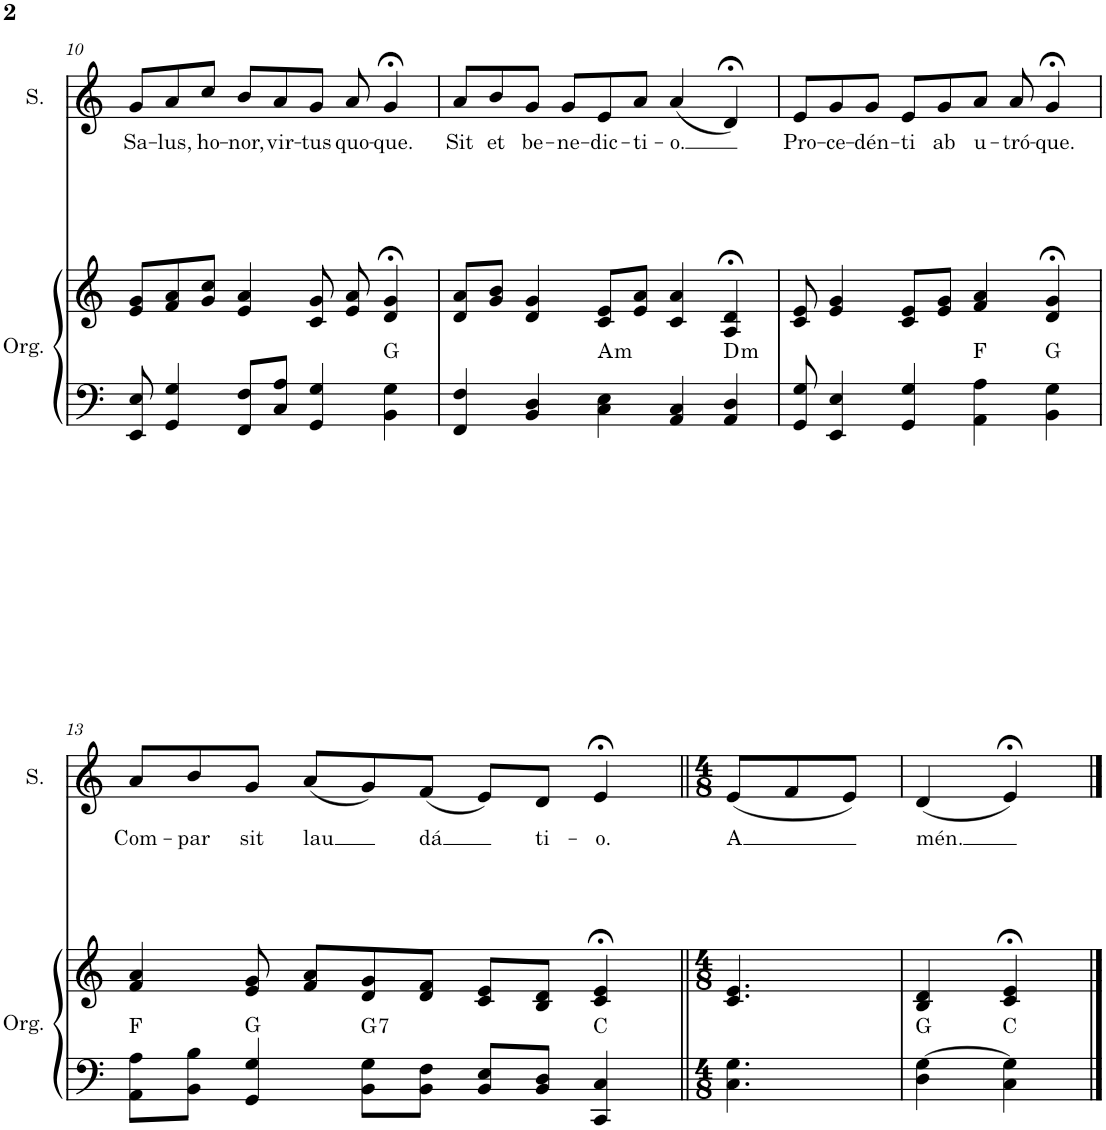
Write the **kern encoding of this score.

**kern	**kern	**harte	**kern	**text
*part2	*part2	*part2	*part1	*part1
*staff3	*staff2	*	*staff1	*staff1
*I"Órgano	*	*	*I"Soprano	*
*	*	*	*I'S.	*
!!LO:PB:g=z
*clefF4	*clefG2	*	*clefG2	*
*k[]	*k[]	*	*k[]	*
*M12/8	*M12/8	*	*M12/8	*
=10	=10	=10	=10	=10
!	!	!	!	!LO:LY:b
8EE/ 8E/	8e/ 8g/L	.	8g/L	Sa-
!	!	!	!	!LO:LY:b
4GG/ 4G/	8f/ 8a/	.	8a/	-lus,
!	!	!	!	!LO:LY:b
.	8g/ 8cc/J	.	8cc/J	ho-
!	!	!	!	!LO:LY:b
8FF/ 8F/L	4e/ 4a/	.	8b/L	-nor,
!	!	!	!	!LO:LY:b
8C/ 8A/J	.	.	8a/	vir-
!	!	!	!	!LO:LY:b
4GG/ 4G/	8c/ 8g/	.	8g/J	-tus
!	!	!	!	!LO:LY:b
.	8e/ 8a/	.	8a/	quo-
!	!	!	!	!LO:LY:b
4BB\ 4G\	4d/;< 4g/;<	G:maj	4g;</	-que.
=11	=11	=11	=11	=11
!	!	!	!	!LO:LY:b
4FF/ 4F/	8d/ 8a/L	.	8a/L	Sit
!	!	!	!	!LO:LY:b
.	8g/ 8b/J	.	8b/	et
!	!	!	!	!LO:LY:b
4BB/ 4D/	4d/ 4g/	.	8g/J	be-
!	!	!	!	!LO:LY:b
.	.	.	8g/L	-ne-
!	!	!LO:H:kt=m	!	!LO:LY:b
4C\ 4E\	8c/ 8e/L	A:min	8e/	-dic-
!	!	!	!	!LO:LY:b
.	8e/ 8a/J	.	8a/J	-ti-
!	!	!	!	!LO:LY:b
4AA/ 4C/	4c/ 4a/	.	(4a/	-o.
!	!	!LO:H:kt=m	!	!
4AA/ 4D/	4A/;< 4d/;<	D:min	4d;</)	.
=12	=12	=12	=12	=12
!	!	!	!	!LO:LY:b
8GG/ 8G/	8c/ 8e/	.	8e/L	Pro-
!	!	!	!	!LO:LY:b
4EE/ 4E/	4e/ 4g/	.	8g/	-ce-
!	!	!	!	!LO:LY:b
.	.	.	8g/J	-dén-
!	!	!	!	!LO:LY:b
4GG/ 4G/	8c/ 8e/L	.	8e/L	-ti
!	!	!	!	!LO:LY:b
.	8e/ 8g/J	.	8g/	ab
!	!	!	!	!LO:LY:b
4AA\ 4A\	4f/ 4a/	F:maj	8a/J	u-
!	!	!	!	!LO:LY:b
.	.	.	8a/	-tró-
!	!	!	!	!LO:LY:b
4BB\ 4G\	4d/;< 4g/;<	G:maj	4g;</	-que.
!!LO:LB:g=z
=13	=13	=13	=13	=13
!	!	!	!	!LO:LY:b
8AA\ 8A\L	4f/ 4a/	F:maj	8a/L	Com-
!	!	!	!	!LO:LY:b
8BB\ 8B\J	.	.	8b/	-par
!	!	!	!	!LO:LY:b
4GG/ 4G/	8e/ 8g/	G:maj	8g/J	sit
!	!	!	!	!LO:LY:b
.	8f/ 8a/L	.	(8a/L	lau
!	!	!LO:H:kt=7	!	!
8BB\ 8G\L	8d/ 8g/	G:7	8g/)	.
!	!	!	!	!LO:LY:b
8BB\ 8F\J	8d/ 8f/J	.	(8f/J	dá
8BB/ 8E/L	8c/ 8e/L	.	8e/L)	.
!	!	!	!	!LO:LY:b
8BB/ 8D/J	8B/ 8d/J	.	8d/J	ti-
!	!	!	!	!LO:LY:b
4CC/ 4C/	4c/;< 4e/;<	C:maj	4e;</	-o.
=14||	=14||	=14||	=14||	=14||
*M4/8	*M4/8	*	*M4/8	*
!	!	!	!	!LO:LY:b
4.C\ 4.G\	4.c/ 4.e/	.	(8e/L	A
.	.	.	8f/	.
.	.	.	8e/J)	.
=15	=15	=15	=15	=15
!	!	!	!	!LO:LY:b
4D\ [4G\	4B/ 4d/	G:maj	(4d/	mén.
4C\ 4G\]	4c/;< 4e/;<	C:maj	4e;</)	.
==	==	==	==	==
*-	*-	*-	*-	*-
